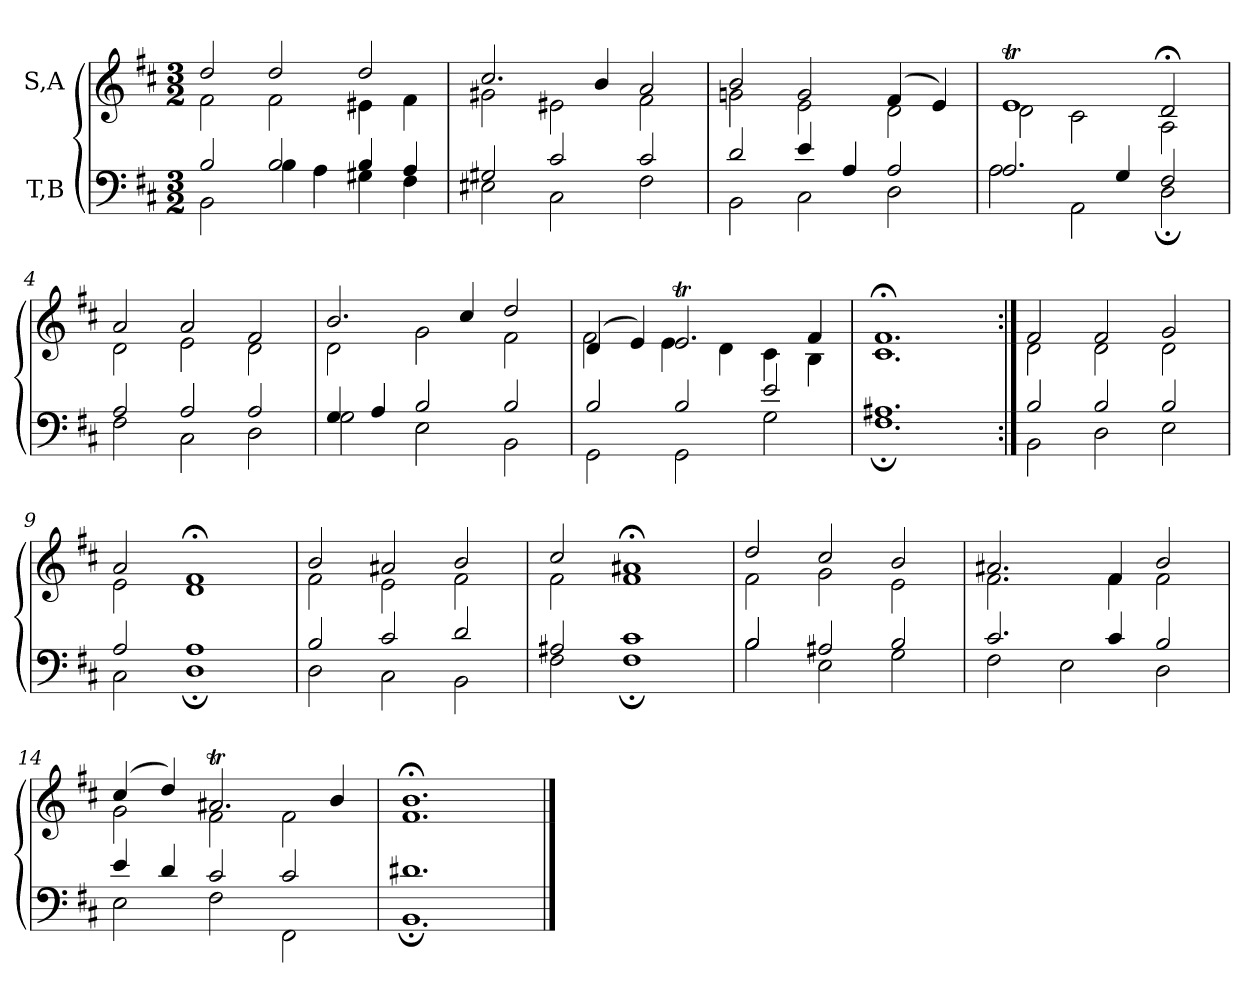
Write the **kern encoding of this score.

**kern	**kern
*part2	*part1
*staff2	*staff1
*I"T,B	*I"S,A
*clefF4	*clefG2
*k[f#c#]	*k[f#c#]
*M3/2	*M3/2
*MM134	*MM134
=	=
*^	*^
2B	2BB	2dd	2f#
2B	4B	2dd	2f#
.	4A	.	.
4B	4G#X	2dd	4e#X
4A	4F#	.	4f#
=1	=1	=1	=1
2G#X	2E#X	2.cc#	2g#X
2c#	2C#	.	2e#X
.	.	4b	.
2c#	2F#	2a	2f#
=2	=2	=2	=2
2d	2BB	2b	2gn
4e	2C#	2g	2e
4A	.	.	.
2A	2D	(>4f#	2d
.	.	4e)	.
=3	=3	=3	=3
2.A	2A	1eT	2d
.	2AA	.	2c#
4G	.	.	.
2F#	2D;	2d;<	2A
=4	=4	=4	=4
2A	2F#	2a	2d
2A	2C#	2a	2e
2A	2D	2f#	2d
=5	=5	=5	=5
4G	2G	2.b	2d
4A	.	.	.
2B	2E	.	2g
.	.	4cc#	.
2B	2BB	2dd	2f#
=6	=6	=6	=6
2B	2GG	(>4d	2f#
.	.	4e)	.
2B	2GG	2.eT	4e
.	.	.	4d
2e	2G	.	4c#
.	.	4f#	4B
=7	=7	=7	=7
1.A#X	1.F#;	1.f#;<	1.c#
=8:|!	=8:|!	=8:|!	=8:|!
2B	2BB	2f#	2d
2B	2D	2f#	2d
2B	2E	2g	2d
=9	=9	=9	=9
2A	2C#	2a	2e
1A	1D;	1f#;<	1d
=10	=10	=10	=10
2B	2D	2b	2f#
2c#	2C#	2a#X	2e
2d	2BB	2b	2f#
=11	=11	=11	=11
2A#X	2F#	2cc#	2f#
1c#	1F#;	1f#;<	1a#X
=12	=12	=12	=12
2B	2B	2dd	2f#
2A#X	2E	2cc#	2g
2B	2G	2b	2e
=13	=13	=13	=13
2.c#	2F#	2.a#X	2.f#
.	2E	.	.
4c#	.	4f#	4f#
2B	2D	2b	2f#
=14	=14	=14	=14
4e	2E	(>4cc#	2g
4d	.	4dd)	.
2c#	2F#	2.a#Xt	2f#
2c#	2FF#	.	2f#
.	.	4b	.
=15	=15	=15	=15
1.d#X	1.BB;	1.b;<	1.f#
*v	*v	*	*
*	*v	*v
==	==
*-	*-
